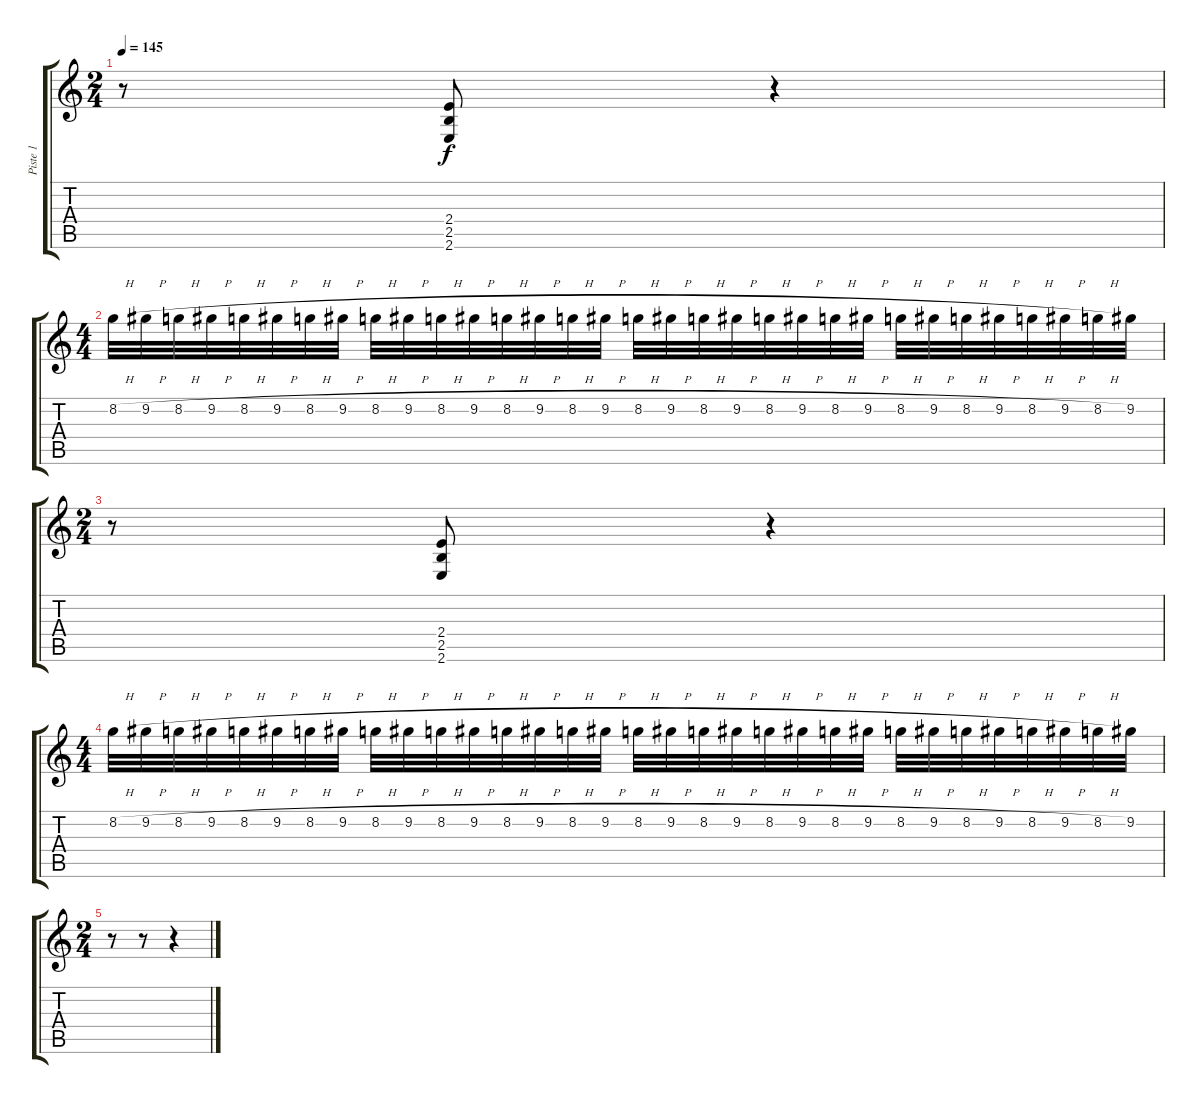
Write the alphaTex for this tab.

\track ("Piste 1" "Piste 1") {instrument distortionguitar}
\staff {score tabs}
\tuning (E4 B3 G3 D3 A2 D2) {hide}
\ts (2 4)
\tempo 145
\clef g2
\ks c
r.8{dy f} (2.4 2.5 2.6).8 r.4 |
\ts (4 4)
8.2{h}.32 9.2{h}.32 8.2{h}.32 9.2{h}.32 8.2{h}.32 9.2{h}.32 8.2{h}.32 9.2{h}.32 8.2{h}.32 9.2{h}.32 8.2{h}.32 9.2{h}.32 8.2{h}.32 9.2{h}.32 8.2{h}.32 9.2{h}.32 8.2{h}.32 9.2{h}.32 8.2{h}.32 9.2{h}.32 8.2{h}.32 9.2{h}.32 8.2{h}.32 9.2{h}.32 8.2{h}.32 9.2{h}.32 8.2{h}.32 9.2{h}.32 8.2{h}.32 9.2{h}.32 8.2{h}.32 9.2.32 |
\ts (2 4)
r.8 (2.4 2.5 2.6).8 r.4 |
\ts (4 4)
8.2{h}.32 9.2{h}.32 8.2{h}.32 9.2{h}.32 8.2{h}.32 9.2{h}.32 8.2{h}.32 9.2{h}.32 8.2{h}.32 9.2{h}.32 8.2{h}.32 9.2{h}.32 8.2{h}.32 9.2{h}.32 8.2{h}.32 9.2{h}.32 8.2{h}.32 9.2{h}.32 8.2{h}.32 9.2{h}.32 8.2{h}.32 9.2{h}.32 8.2{h}.32 9.2{h}.32 8.2{h}.32 9.2{h}.32 8.2{h}.32 9.2{h}.32 8.2{h}.32 9.2{h}.32 8.2{h}.32 9.2.32 |
\ts (2 4)
r.8 r.8 r.4
